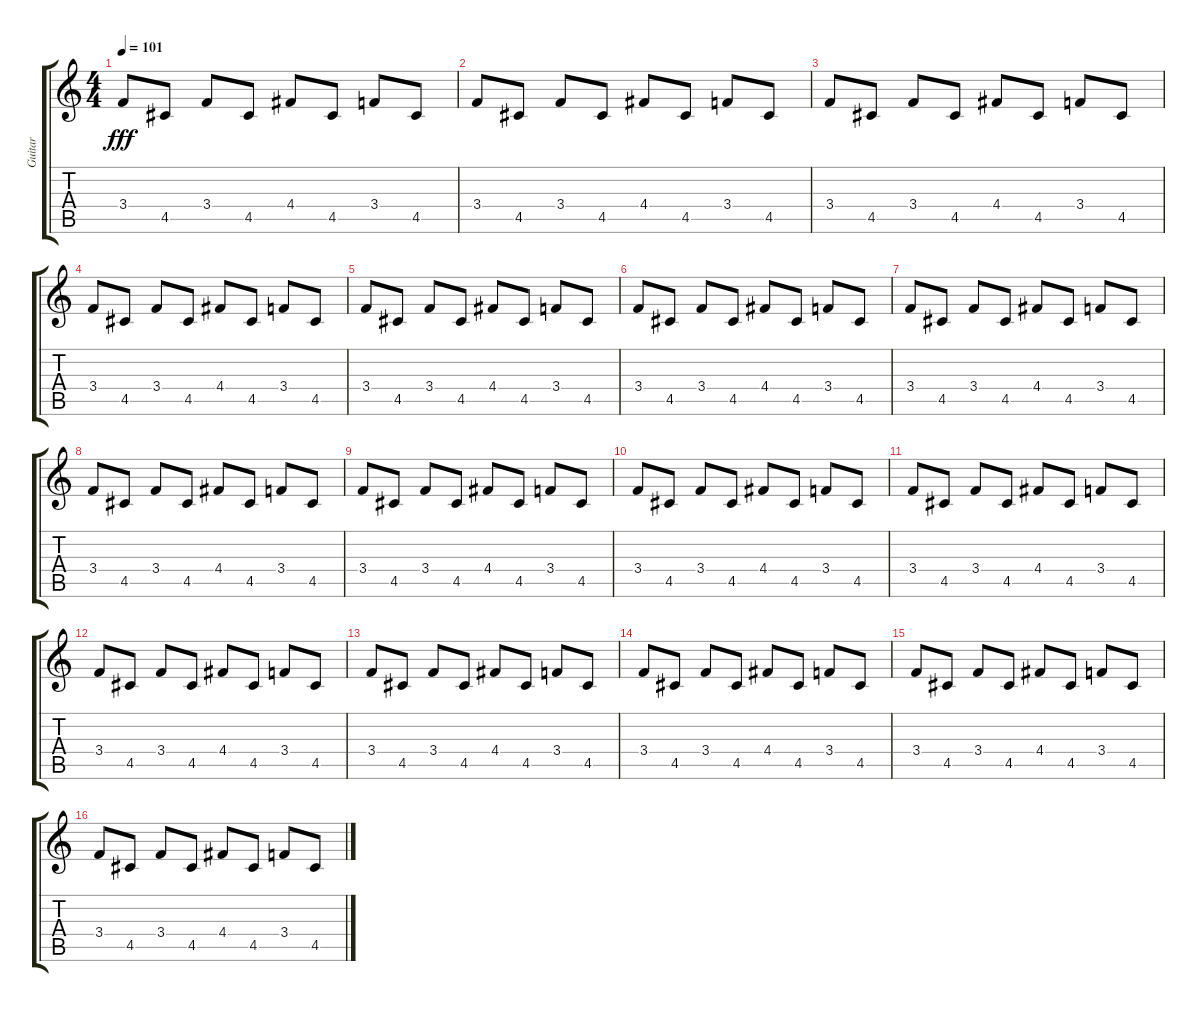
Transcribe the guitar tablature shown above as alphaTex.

\track ("Guitar" "Guitar") {instrument acousticguitarsteel}
\staff {score tabs}
\tuning (E4 B3 G3 D3 A2 E2) {hide}
\ts (4 4)
\tempo 101
\clef g2
\ks c
3.4.8{dy fff volume 10} 4.5.8 3.4.8 4.5.8 4.4.8 4.5.8 3.4.8 4.5.8 |
3.4.8 4.5.8 3.4.8 4.5.8 4.4.8 4.5.8 3.4.8 4.5.8 |
3.4.8 4.5.8 3.4.8 4.5.8 4.4.8 4.5.8 3.4.8 4.5.8 |
3.4.8 4.5.8 3.4.8 4.5.8 4.4.8 4.5.8 3.4.8 4.5.8 |
3.4.8 4.5.8 3.4.8 4.5.8 4.4.8 4.5.8 3.4.8 4.5.8 |
3.4.8 4.5.8 3.4.8 4.5.8 4.4.8 4.5.8 3.4.8 4.5.8 |
3.4.8 4.5.8 3.4.8 4.5.8 4.4.8 4.5.8 3.4.8 4.5.8 |
3.4.8 4.5.8 3.4.8 4.5.8 4.4.8 4.5.8 3.4.8 4.5.8 |
3.4.8{volume 10} 4.5.8 3.4.8 4.5.8 4.4.8{volume 9} 4.5.8 3.4.8 4.5.8 |
3.4.8{volume 8} 4.5.8 3.4.8 4.5.8{volume 8} 4.4.8 4.5.8 3.4.8 4.5.8{volume 8} |
3.4.8 4.5.8 3.4.8{volume 7} 4.5.8 4.4.8 4.5.8 3.4.8{volume 6} 4.5.8 |
3.4.8 4.5.8 3.4.8{volume 6} 4.5.8 4.4.8 4.5.8{volume 6} 3.4.8 4.5.8 |
3.4.8 4.5.8{volume 5} 3.4.8 4.5.8 4.4.8{volume 4} 4.5.8 3.4.8 4.5.8 |
3.4.8{volume 4} 4.5.8 3.4.8 4.5.8 4.4.8{volume 4} 4.5.8 3.4.8 4.5.8{volume 3} |
3.4.8 4.5.8 3.4.8 4.5.8{volume 2} 4.4.8 4.5.8 3.4.8{volume 2} 4.5.8 |
3.4.8 4.5.8 3.4.8{volume 2} 4.5.8 4.4.8 4.5.8 3.4.8{volume 1} 4.5.8
